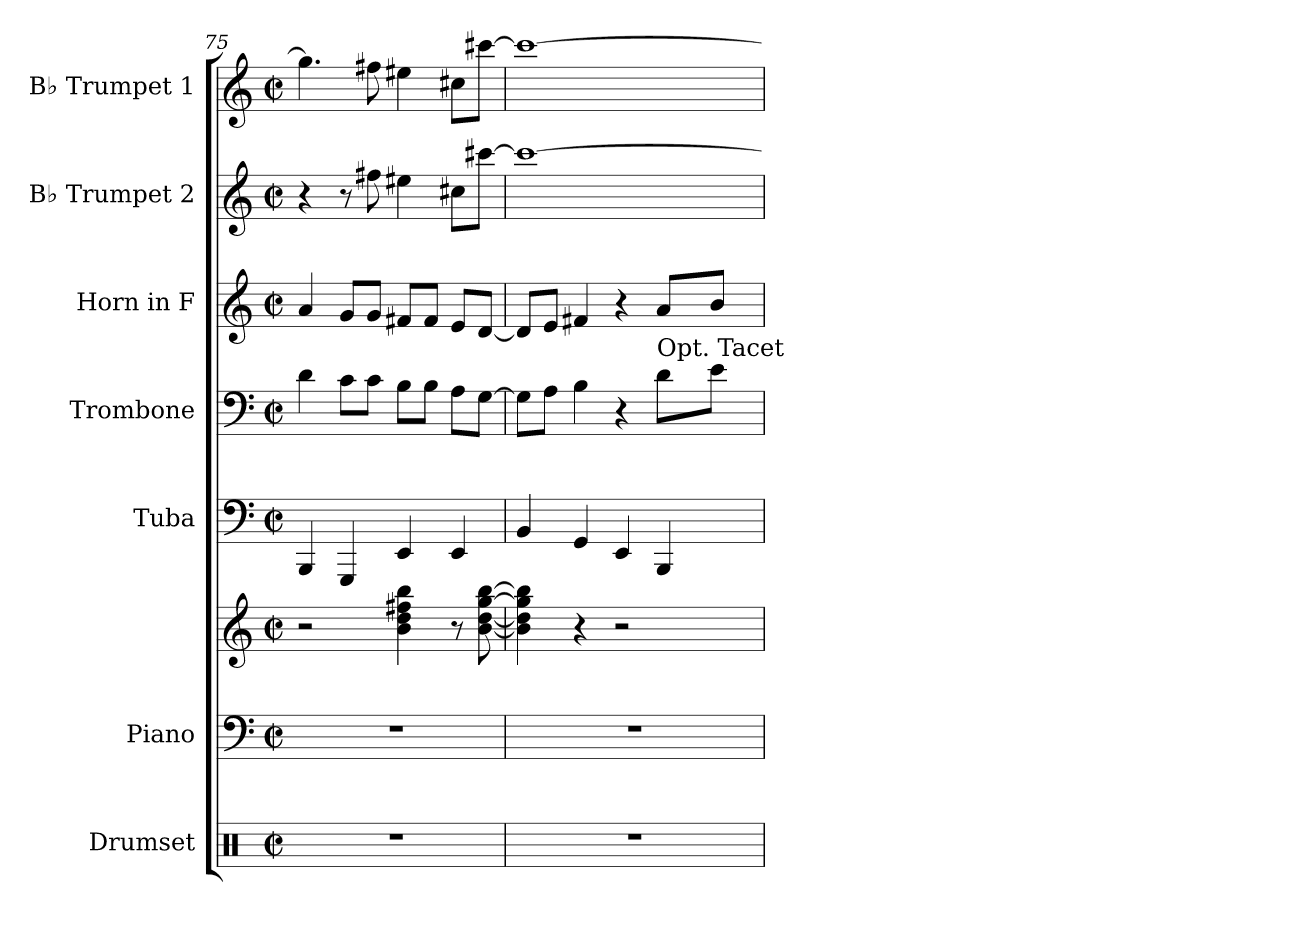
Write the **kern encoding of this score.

**kern	**kern	**kern	**kern	**kern	**kern	**kern	**kern
*part7	*part6	*part6	*part5	*part4	*part3	*part2	*part1
*staff8	*staff7	*staff6	*staff5	*staff4	*staff3	*staff2	*staff1
*I"Drumset	*I"Piano	*	*I"Tuba	*I"Trombone	*I"Horn in F	*I"B♭ Trumpet 2	*I"B♭ Trumpet 1
*I'Drs.	*I'Pno.	*	*I'Tba.	*I'Tbn.	*	*I'B♭ Tpt. 2	*I'B♭ Tpt. 1
!!LO:PB:g=z
*clefX	*clefF4	*clefG2	*clefF4	*clefF4	*clefG2	*clefG2	*clefG2
*	*	*	*	*	*ITrd4c7	*ITrd1c2	*ITrd1c2
*k[]	*k[]	*k[]	*k[]	*k[]	*k[b-]	*k[b-e-]	*k[b-e-]
*M2/2	*M2/2	*M2/2	*M2/2	*M2/2	*M2/2	*M2/2	*M2/2
*met(c|)	*met(c|)	*met(c|)	*met(c|)	*met(c|)	*met(c|)	*met(c|)	*met(c|)
=75	=75	=75	=75	=75	=75	=75	=75
1r	1r	2r	4BBB/	4d\	4d/	4r	4.ff#\]
.	.	.	4GGG/	8c\L	8c/L	8r	.
.	.	.	.	8c\J	8c/J	8een\	8een\
.	.	4b\ 4dd\ 4ff#X\ 4bb\	4EE/	8B\L	8Bn/L	4dd#X\	4dd#X\
.	.	.	.	8B\J	8B/J	.	.
.	.	8r	4EE/	8A\L	8A/L	8bn\L	8bn\L
.	.	[8b\ [8dd\ [8gg\ [8bb\	.	[8G\J	[8G/J	[8bbn\J	[8bbn\J
=76	=76	=76	=76	=76	=76	=76	=76
1r	1r	4b\] 4dd\] 4gg\] 4bb\]	4BB/	8G\L]	8G/L]	1bb_	1bb_
.	.	.	.	8A\J	8A/J	.	.
.	.	4r	4GG/	4B\	4Bn/	.	.
.	.	2r	4EE/	4r	4r	.	.
!	!	!	!	!LO:TX:a:t=Opt. Tacet	!	!	!
.	.	.	4BBB/	8d\L	8d/L	.	.
.	.	.	.	8e\J	8e/J	.	.
=	=	=	=	=	=	=	=
*-	*-	*-	*-	*-	*-	*-	*-
